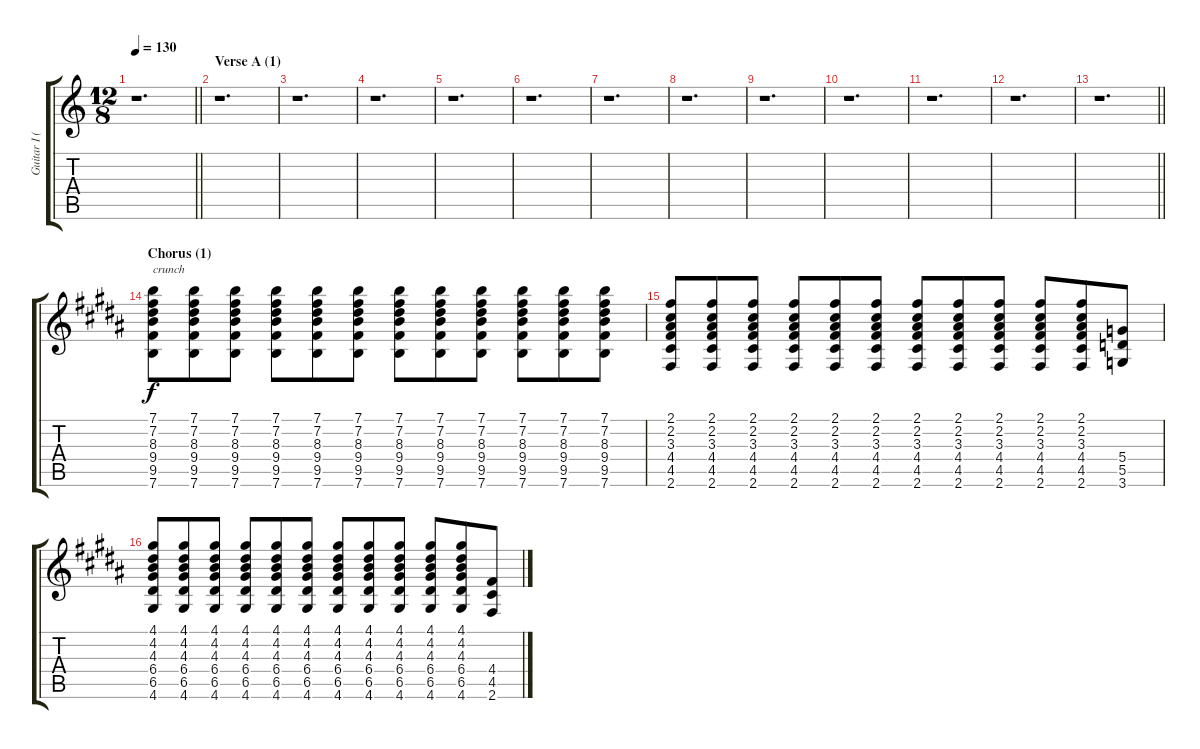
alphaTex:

\track ("Guitar I (Aiji)" "Guitar I (") {instrument electricguitarclean}
\staff {score tabs}
\tuning (E4 B3 G3 D3 A2 E2) {hide}
\ts (12 8)
\tempo 130
\clef g2
\barLineRight lightlight
\ks c
r.1{d dy f instrument electricguitarclean} |
\section ("" "Verse A (1)")
r.1{d} |
r.1{d} |
r.1{d} |
r.1{d} |
r.1{d} |
r.1{d} |
r.1{d} |
r.1{d} |
r.1{d} |
r.1{d} |
r.1{d} |
\barLineRight lightlight
r.1{d} |
\section ("" "Chorus (1)")
\ks b
(7.1 7.2 8.3 9.4 9.5 7.6).8{txt "crunch"} (7.1 7.2 8.3 9.4 9.5 7.6).8 (7.1 7.2 8.3 9.4 9.5 7.6).8 (7.1 7.2 8.3 9.4 9.5 7.6).8 (7.1 7.2 8.3 9.4 9.5 7.6).8 (7.1 7.2 8.3 9.4 9.5 7.6).8 (7.1 7.2 8.3 9.4 9.5 7.6).8 (7.1 7.2 8.3 9.4 9.5 7.6).8 (7.1 7.2 8.3 9.4 9.5 7.6).8 (7.1 7.2 8.3 9.4 9.5 7.6).8 (7.1 7.2 8.3 9.4 9.5 7.6).8 (7.1 7.2 8.3 9.4 9.5 7.6).8 |
(2.1 2.2 3.3 4.4 4.5 2.6).8 (2.1 2.2 3.3 4.4 4.5 2.6).8 (2.1 2.2 3.3 4.4 4.5 2.6).8 (2.1 2.2 3.3 4.4 4.5 2.6).8 (2.1 2.2 3.3 4.4 4.5 2.6).8 (2.1 2.2 3.3 4.4 4.5 2.6).8 (2.1 2.2 3.3 4.4 4.5 2.6).8 (2.1 2.2 3.3 4.4 4.5 2.6).8 (2.1 2.2 3.3 4.4 4.5 2.6).8 (2.1 2.2 3.3 4.4 4.5 2.6).8 (2.1 2.2 3.3 4.4 4.5 2.6).8 (5.4 5.5 3.6).8 |
(4.1 4.2 4.3 6.4 6.5 4.6).8 (4.1 4.2 4.3 6.4 6.5 4.6).8 (4.1 4.2 4.3 6.4 6.5 4.6).8 (4.1 4.2 4.3 6.4 6.5 4.6).8 (4.1 4.2 4.3 6.4 6.5 4.6).8 (4.1 4.2 4.3 6.4 6.5 4.6).8 (4.1 4.2 4.3 6.4 6.5 4.6).8 (4.1 4.2 4.3 6.4 6.5 4.6).8 (4.1 4.2 4.3 6.4 6.5 4.6).8 (4.1 4.2 4.3 6.4 6.5 4.6).8 (4.1 4.2 4.3 6.4 6.5 4.6).8 (4.4 4.5 2.6).8
